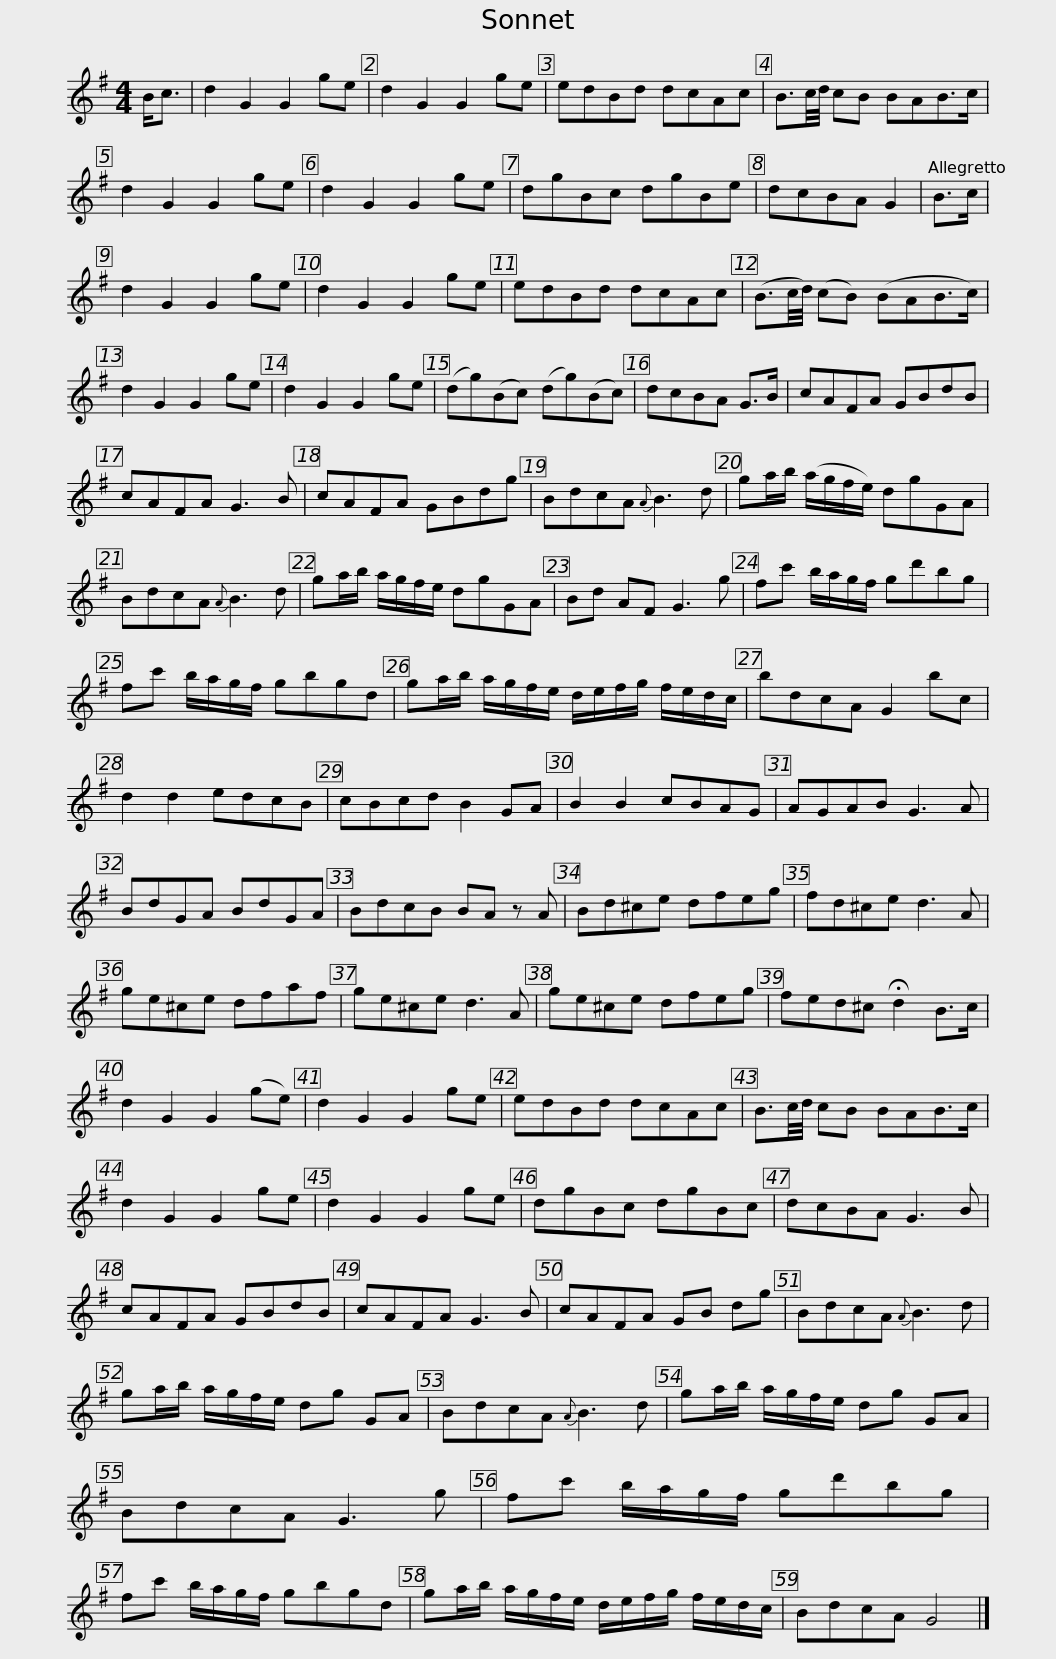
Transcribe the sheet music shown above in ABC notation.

X:1
L:1/8
M:4/4
I:linebreak $
K:G
V:1 treble
V:1
 B<c | d2 G2 G2 ge | d2 G2 G2 ge | edBd dcAc | B3/2c/4d/4 cB BAB>c | %5
 d2 G2 G2 ge | d2 G2 G2 ge |$ dgBc dgBe | dcBA G2 | B>c | %10
 d2 G2 G2 ge | d2 G2 G2 ge | edBd dcAc | (B3/2c/4d/4) (cB) (BAB>c) |$ d2 G2 G2 ge | %15
 d2 G2 G2 ge | (dg)(Bc) (dg)(Bc) | dcBA G>B | cAFA GBdB | cAFA G3 B |$ %20
 cAFA GBdg | BdcA{A} B3 d | ga/b/ (a/g/f/e/) dgGA | BdcA{A} B3 d |$ ga/b/ a/g/f/e/ dgGA | %25
 Bd AF G3 g | fc' b/a/g/f/ gd'bg | fc' b/a/g/f/ gbgd |$ ga/b/ a/g/f/e/ d/e/f/g/ f/e/d/c/ | bdcA G2 bc | %30
 d2 d2 edcB | cBcd B2 GA | B2 B2 cBAG |$ AGAB G3 A | BdGA BdGA | %35
 BdcB BA z A | Bd^ce dfeg | fd^ce d3 A |$ ge^ce dfaf | ge^ce d3 A | %40
 ge^ce dfeg | fed^c !fermata!d2 B>c | d2 G2 G2 (ge) | d2 G2 G2 ge |$ edBd dcAc | %45
 B3/2c/4d/4 cB BAB>c | d2 G2 G2 ge | d2 G2 G2 ge | dgBc dgBc | dcBA G3 B |$ %50
 cAFA GBdB | cAFA G3 B | cAFA GB dg | BdcA{A} B3 d | ga/b/ a/g/f/e/ dg GA |$ %55
 BdcA{A} B3 d | ga/b/ a/g/f/e/ dg GA | BdcA G3 g | fc' b/a/g/f/ gd'bg |$ fc' b/a/g/f/ gbgd | %60
 ga/b/ a/g/f/e/ d/e/f/g/ f/e/d/c/ | BdcA G4 |] %62
